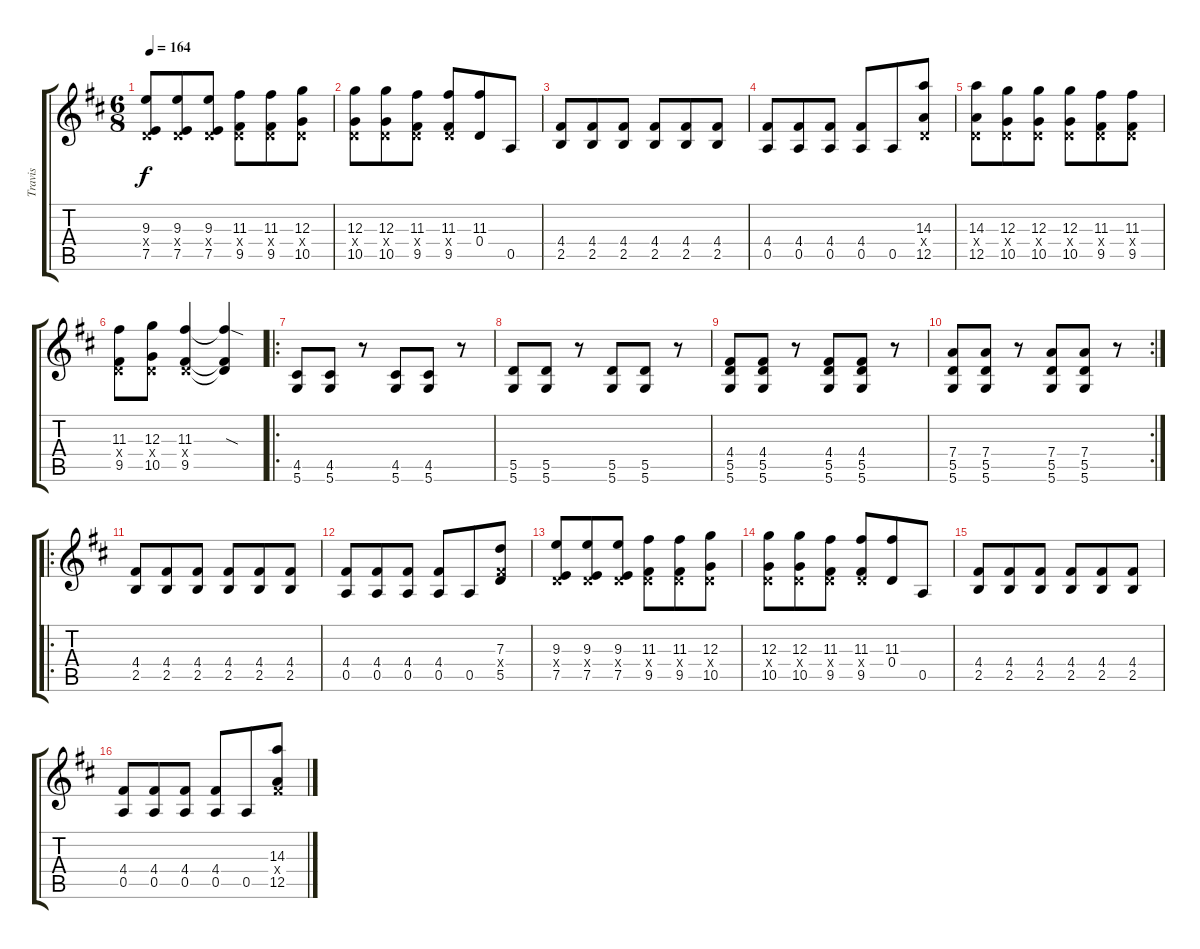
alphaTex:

\track ("Travis" "Travis") {instrument distortionguitar}
\staff {score tabs}
\tuning (E4 B3 G3 D3 A2 D2) {hide}
\ts (6 8)
\tempo 164
\clef g2
\ks d
(9.3 0.4{x} 7.5).8{dy f} (9.3 0.4{x} 7.5).8 (9.3 0.4{x} 7.5).8 (11.3 0.4{x} 9.5).8 (11.3 0.4{x} 9.5).8 (12.3 0.4{x} 10.5).8 |
(12.3 0.4{x} 10.5).8 (12.3 0.4{x} 10.5).8 (11.3 0.4{x} 9.5).8 (11.3 0.4{x} 9.5).8 (11.3 0.4).8 0.5.8 |
(4.4 2.5).8 (4.4 2.5).8 (4.4 2.5).8 (4.4 2.5).8 (4.4 2.5).8 (4.4 2.5).8 |
(4.4 0.5).8 (4.4 0.5).8 (4.4 0.5).8 (4.4 0.5).8 0.5.8 (14.3 0.4{x} 12.5).8 |
(14.3 0.4{x} 12.5).8 (12.3 0.4{x} 10.5).8 (12.3 0.4{x} 10.5).8 (12.3 0.4{x} 10.5).8 (11.3 0.4{x} 9.5).8 (11.3 0.4{x} 9.5).8 |
(11.3 0.4{x} 9.5).8 (12.3 0.4{x} 10.5).8 (11.3 0.4{x} 9.5).4 (11.3{sod t} 0.4{t} 9.5{t}).4 |
\ro
(4.5 5.6).8 (4.5 5.6).8 r.8 (4.5 5.6).8 (4.5 5.6).8 r.8 |
(5.5 5.6).8 (5.5 5.6).8 r.8 (5.5 5.6).8 (5.5 5.6).8 r.8 |
(4.4 5.5 5.6).8 (4.4 5.5 5.6).8 r.8 (4.4 5.5 5.6).8 (4.4 5.5 5.6).8 r.8 |
\rc 2
(7.4 5.5 5.6).8 (7.4 5.5 5.6).8 r.8 (7.4 5.5 5.6).8 (7.4 5.5 5.6).8 r.8 |
\ro
(4.4 2.5).8 (4.4 2.5).8 (4.4 2.5).8 (4.4 2.5).8 (4.4 2.5).8 (4.4 2.5).8 |
(4.4 0.5).8 (4.4 0.5).8 (4.4 0.5).8 (4.4 0.5).8 0.5.8 (7.3 4.4{x} 5.5).8 |
(9.3 0.4{x} 7.5).8 (9.3 0.4{x} 7.5).8 (9.3 0.4{x} 7.5).8 (11.3 0.4{x} 9.5).8 (11.3 0.4{x} 9.5).8 (12.3 0.4{x} 10.5).8 |
(12.3 0.4{x} 10.5).8 (12.3 0.4{x} 10.5).8 (11.3 0.4{x} 9.5).8 (11.3 0.4{x} 9.5).8 (11.3 0.4).8 0.5.8 |
(4.4 2.5).8 (4.4 2.5).8 (4.4 2.5).8 (4.4 2.5).8 (4.4 2.5).8 (4.4 2.5).8 |
(4.4 0.5).8 (4.4 0.5).8 (4.4 0.5).8 (4.4 0.5).8 0.5.8 (14.3 4.4{x} 12.5).8
